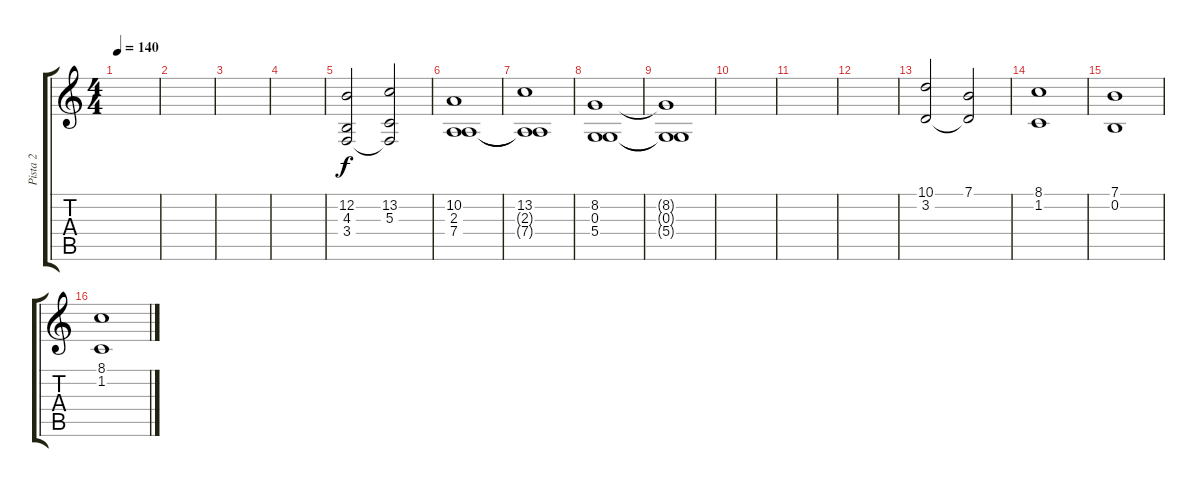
\track ("Pista 2" "Pista 2") {instrument stringensemble2}
\staff {score tabs}
\tuning (E4 B3 G3 D3 A2 E2) {hide}
\ts (4 4)
\tempo 140
\clef g2
\ks c
|
|
|
|
(12.2 4.3 3.4).2 (13.2 5.3 3.4{t}).2 |
(10.2 2.3 7.4).1 |
(13.2 2.3{t} 7.4{t}).1 |
(8.2 0.3 5.4).1 |
(8.2{t} 0.3{t} 5.4{t}).1 |
|
|
|
(10.1 3.2).2 (7.1 3.2{t}).2 |
(8.1 1.2).1 |
(7.1 0.2).1 |
(8.1 1.2).1
